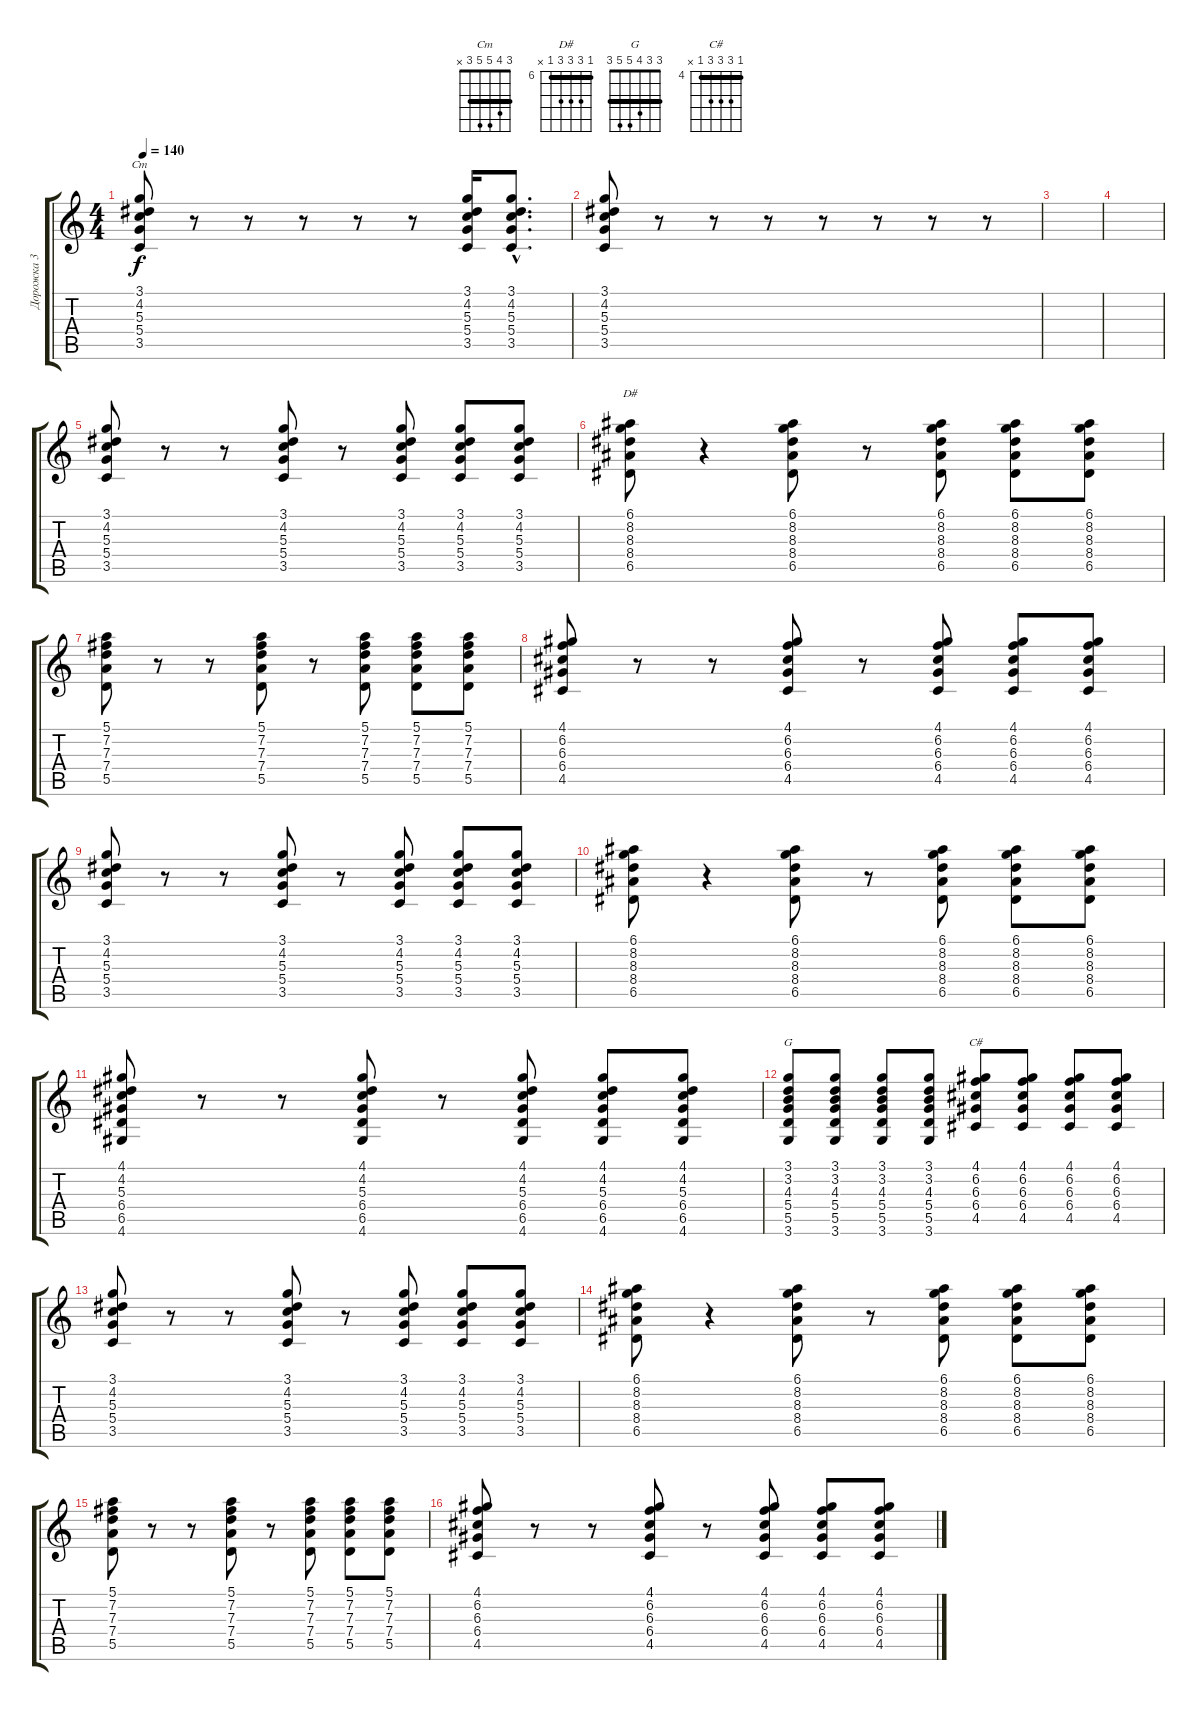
\track ("Дорожка 3" "Дорожка 3") {instrument acousticguitarsteel}
\staff {score tabs}
\tuning (E4 B3 G3 D3 A2 E2) {hide}
\chord ("Cm" 3 4 5 5 3 x) {barre 3}
\chord ("D#" 6 8 8 8 6 x) {firstfret 6 barre 6}
\chord ("G" 3 3 4 5 5 3) {barre 3}
\chord ("C#" 4 6 6 6 4 x) {firstfret 4 barre 4}
\ts (4 4)
\tempo 140
\clef g2
\ks c
(3.1 4.2 5.3 5.4 3.5).8{ch "Cm" dy f} r.8 r.8 r.8 r.8 r.8 (3.1 4.2 5.3 5.4 3.5).16 (3.1{hac} 4.2{hac} 5.3{hac} 5.4{hac} 3.5{hac}).8{d} |
(3.1 4.2 5.3 5.4 3.5).8 r.8 r.8 r.8 r.8 r.8 r.8 r.8 |
|
|
(3.1 4.2 5.3 5.4 3.5).8 r.8 r.8 (3.1 4.2 5.3 5.4 3.5).8 r.8 (3.1 4.2 5.3 5.4 3.5).8 (3.1 4.2 5.3 5.4 3.5).8 (3.1 4.2 5.3 5.4 3.5).8 |
(6.1 8.2 8.3 8.4 6.5).8{ch "D#"} r.4 (6.1 8.2 8.3 8.4 6.5).8 r.8 (6.1 8.2 8.3 8.4 6.5).8 (6.1 8.2 8.3 8.4 6.5).8 (6.1 8.2 8.3 8.4 6.5).8 |
(5.1 7.2 7.3 7.4 5.5).8 r.8 r.8 (5.1 7.2 7.3 7.4 5.5).8 r.8 (5.1 7.2 7.3 7.4 5.5).8 (5.1 7.2 7.3 7.4 5.5).8 (5.1 7.2 7.3 7.4 5.5).8 |
(4.1 6.2 6.3 6.4 4.5).8 r.8 r.8 (4.1 6.2 6.3 6.4 4.5).8 r.8 (4.1 6.2 6.3 6.4 4.5).8 (4.1 6.2 6.3 6.4 4.5).8 (4.1 6.2 6.3 6.4 4.5).8 |
(3.1 4.2 5.3 5.4 3.5).8 r.8 r.8 (3.1 4.2 5.3 5.4 3.5).8 r.8 (3.1 4.2 5.3 5.4 3.5).8 (3.1 4.2 5.3 5.4 3.5).8 (3.1 4.2 5.3 5.4 3.5).8 |
(6.1 8.2 8.3 8.4 6.5).8 r.4 (6.1 8.2 8.3 8.4 6.5).8 r.8 (6.1 8.2 8.3 8.4 6.5).8 (6.1 8.2 8.3 8.4 6.5).8 (6.1 8.2 8.3 8.4 6.5).8 |
(4.1 4.2 5.3 6.4 6.5 4.6).8 r.8 r.8 (4.1 4.2 5.3 6.4 6.5 4.6).8 r.8 (4.1 4.2 5.3 6.4 6.5 4.6).8 (4.1 4.2 5.3 6.4 6.5 4.6).8 (4.1 4.2 5.3 6.4 6.5 4.6).8 |
(3.1 3.2 4.3 5.4 5.5 3.6).8{ch "G"} (3.1 3.2 4.3 5.4 5.5 3.6).8 (3.1 3.2 4.3 5.4 5.5 3.6).8 (3.1 3.2 4.3 5.4 5.5 3.6).8 (4.1 6.2 6.3 6.4 4.5).8{ch "C#"} (4.1 6.2 6.3 6.4 4.5).8 (4.1 6.2 6.3 6.4 4.5).8 (4.1 6.2 6.3 6.4 4.5).8 |
(3.1 4.2 5.3 5.4 3.5).8 r.8 r.8 (3.1 4.2 5.3 5.4 3.5).8 r.8 (3.1 4.2 5.3 5.4 3.5).8 (3.1 4.2 5.3 5.4 3.5).8 (3.1 4.2 5.3 5.4 3.5).8 |
(6.1 8.2 8.3 8.4 6.5).8 r.4 (6.1 8.2 8.3 8.4 6.5).8 r.8 (6.1 8.2 8.3 8.4 6.5).8 (6.1 8.2 8.3 8.4 6.5).8 (6.1 8.2 8.3 8.4 6.5).8 |
(5.1 7.2 7.3 7.4 5.5).8 r.8 r.8 (5.1 7.2 7.3 7.4 5.5).8 r.8 (5.1 7.2 7.3 7.4 5.5).8 (5.1 7.2 7.3 7.4 5.5).8 (5.1 7.2 7.3 7.4 5.5).8 |
(4.1 6.2 6.3 6.4 4.5).8 r.8 r.8 (4.1 6.2 6.3 6.4 4.5).8 r.8 (4.1 6.2 6.3 6.4 4.5).8 (4.1 6.2 6.3 6.4 4.5).8 (4.1 6.2 6.3 6.4 4.5).8
